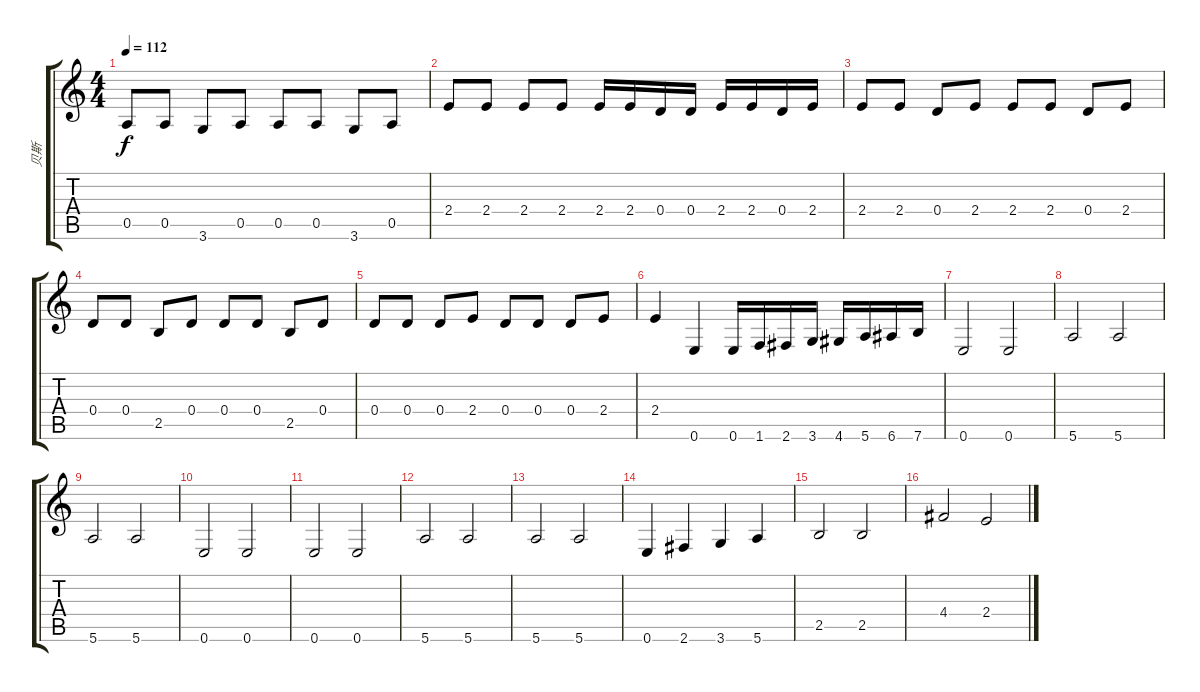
\track ("贝斯" "贝斯") {instrument electricbassfinger}
\staff {score tabs}
\tuning (E4 B3 G3 D3 A2 E2) {hide}
\ts (4 4)
\tempo 112
\clef g2
\ks c
0.5.8{dy f} 0.5.8 3.6.8 0.5.8 0.5.8 0.5.8 3.6.8 0.5.8 |
2.4.8 2.4.8 2.4.8 2.4.8 2.4.16 2.4.16 0.4.16 0.4.16 2.4.16 2.4.16 0.4.16 2.4.16 |
2.4.8 2.4.8 0.4.8 2.4.8 2.4.8 2.4.8 0.4.8 2.4.8 |
0.4.8 0.4.8 2.5.8 0.4.8 0.4.8 0.4.8 2.5.8 0.4.8 |
0.4.8 0.4.8 0.4.8 2.4.8 0.4.8 0.4.8 0.4.8 2.4.8 |
2.4.4 0.6.4 0.6.16 1.6.16 2.6.16 3.6.16 4.6.16 5.6.16 6.6.16 7.6.16 |
0.6.2 0.6.2 |
5.6.2 5.6.2 |
5.6.2{txt " "} 5.6.2 |
0.6.2 0.6.2 |
0.6.2 0.6.2 |
5.6.2 5.6.2 |
5.6.2 5.6.2 |
0.6.4 2.6.4 3.6.4 5.6.4 |
2.5.2 2.5.2 |
4.4.2 2.4.2
